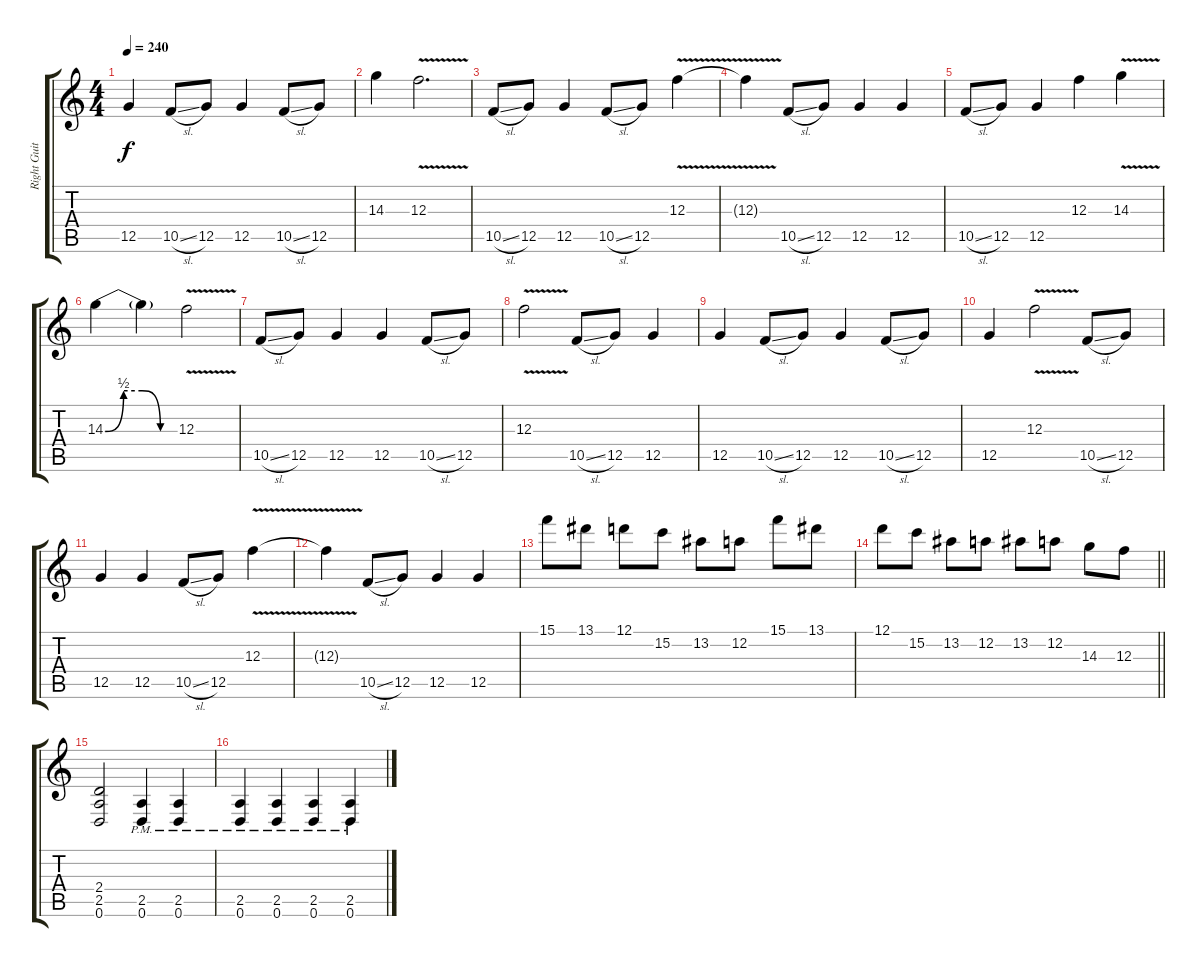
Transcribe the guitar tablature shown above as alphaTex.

\track ("Right Guitar" "Right Guit") {instrument distortionguitar}
\staff {score tabs}
\tuning (D4 A3 F3 C3 G2 D2) {hide}
\ts (4 4)
\tempo 240
\clef g2
\ks c
12.5.4{dy f} 10.5{sl}.8 12.5.8 12.5.4 10.5{sl}.8 12.5.8 |
14.3.4 12.3{v}.2{d} |
10.5{sl}.8 12.5.8 12.5.4 10.5{sl}.8 12.5.8 12.3{v}.4 |
12.3{t}.4 10.5{sl}.8 12.5.8 12.5.4 12.5.4 |
10.5{sl}.8 12.5.8 12.5.4 12.3.4 14.3{v}.4 |
14.3{be (custom 0 0 15 2 30 2 45 0 60 0)}.4 14.3{t}.4 12.3{v}.2 |
10.5{sl}.8 12.5.8 12.5.4 12.5.4 10.5{sl}.8 12.5.8 |
12.3{v}.2 10.5{sl}.8 12.5.8 12.5.4 |
12.5.4 10.5{sl}.8 12.5.8 12.5.4 10.5{sl}.8 12.5.8 |
12.5.4 12.3{v}.2 10.5{sl}.8 12.5.8 |
12.5.4 12.5.4 10.5{sl}.8 12.5.8 12.3{v}.4 |
12.3{t}.4 10.5{sl}.8 12.5.8 12.5.4 12.5.4 |
15.1.8 13.1.8 12.1.8 15.2.8 13.2.8 12.2.8 15.1.8 13.1.8 |
\barLineRight lightlight
12.1.8 15.2.8 13.2.8 12.2.8 13.2.8 12.2.8 14.3.8 12.3.8 |
\section ("" "")
(2.4 2.5 0.6).2 (2.5{pm} 0.6{pm}).4 (2.5{pm} 0.6{pm}).4 |
(2.5{pm} 0.6{pm}).4 (2.5{pm} 0.6{pm}).4 (2.5{pm} 0.6{pm}).4 (2.5{pm} 0.6{pm}).4
